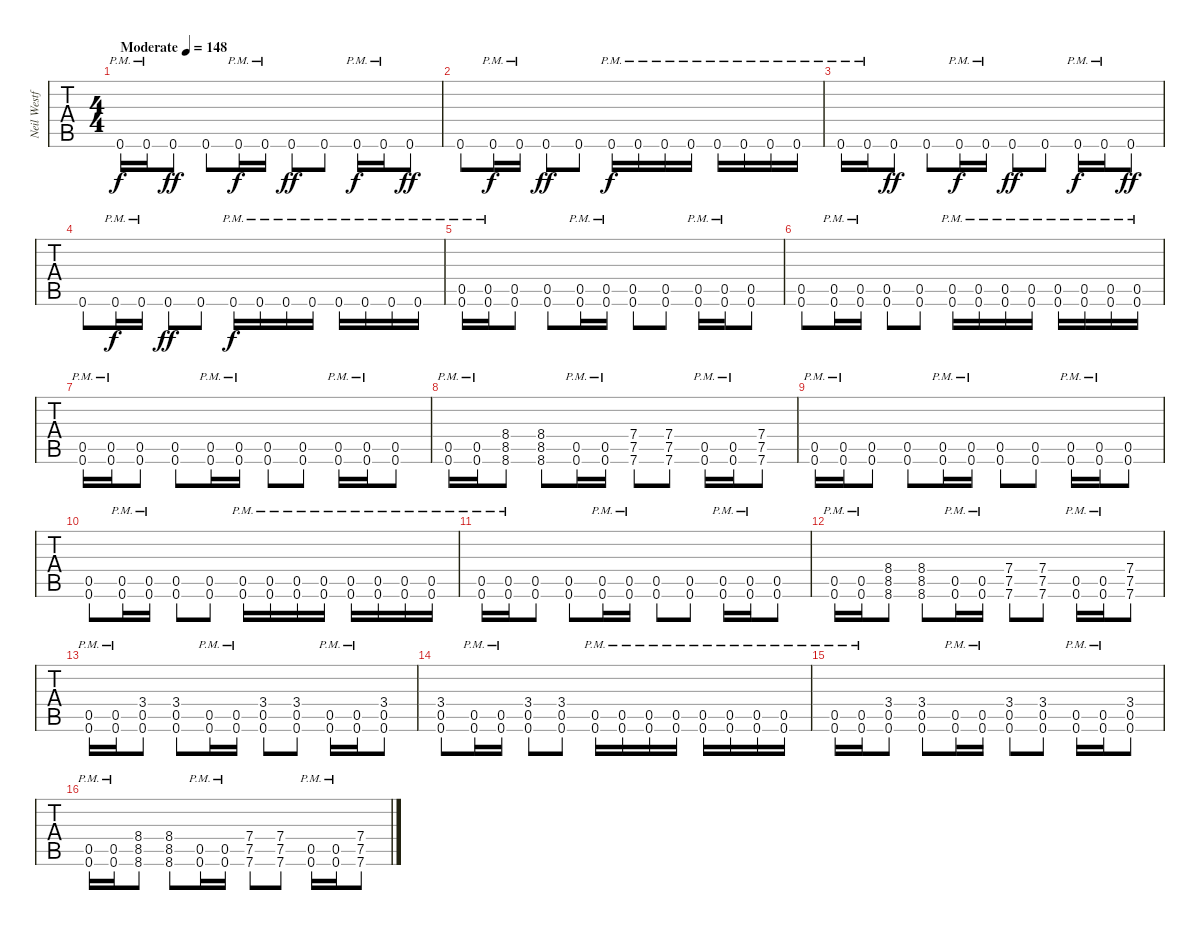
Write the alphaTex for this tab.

\track ("Neil Westfall" "Neil Westf") {instrument distortionguitar}
\staff {tabs}
\tuning (Db4 Ab3 E3 B2 Gb2 B1) {hide}
\ts (4 4)
\tempo (148 "Moderate")
\clef g2
\ks c
0.6{pm}.16{dy f instrument distortionguitar} 0.6{pm}.16 0.6.8{dy ff} 0.6.8 0.6{pm}.16{dy f} 0.6{pm}.16 0.6.8{dy ff} 0.6.8 0.6{pm}.16{dy f} 0.6{pm}.16 0.6.8{dy ff} |
0.6.8 0.6{pm}.16{dy f} 0.6{pm}.16 0.6.8{dy ff} 0.6.8 0.6{pm}.16{dy f} 0.6{pm}.16 0.6{pm}.16 0.6{pm}.16 0.6{pm}.16 0.6{pm}.16 0.6{pm}.16 0.6{pm}.16 |
0.6{pm}.16 0.6{pm}.16 0.6.8{dy ff} 0.6.8 0.6{pm}.16{dy f} 0.6{pm}.16 0.6.8{dy ff} 0.6.8 0.6{pm}.16{dy f} 0.6{pm}.16 0.6.8{dy ff} |
0.6.8 0.6{pm}.16{dy f} 0.6{pm}.16 0.6.8{dy ff} 0.6.8 0.6{pm}.16{dy f} 0.6{pm}.16 0.6{pm}.16 0.6{pm}.16 0.6{pm}.16 0.6{pm}.16 0.6{pm}.16 0.6{pm}.16 |
(0.5{pm} 0.6{pm}).16 (0.5{pm} 0.6{pm}).16 (0.5 0.6).8 (0.5 0.6).8 (0.5{pm} 0.6{pm}).16 (0.5{pm} 0.6{pm}).16 (0.5 0.6).8 (0.5 0.6).8 (0.5{pm} 0.6{pm}).16 (0.5{pm} 0.6{pm}).16 (0.5 0.6).8 |
(0.5 0.6).8 (0.5{pm} 0.6{pm}).16 (0.5{pm} 0.6{pm}).16 (0.5 0.6).8 (0.5 0.6).8 (0.5{pm} 0.6{pm}).16 (0.5{pm} 0.6{pm}).16 (0.5{pm} 0.6{pm}).16 (0.5{pm} 0.6{pm}).16 (0.5{pm} 0.6{pm}).16 (0.5{pm} 0.6{pm}).16 (0.5{pm} 0.6{pm}).16 (0.5{pm} 0.6{pm}).16 |
(0.5{pm} 0.6{pm}).16 (0.5{pm} 0.6{pm}).16 (0.5 0.6).8 (0.5 0.6).8 (0.5{pm} 0.6{pm}).16 (0.5{pm} 0.6{pm}).16 (0.5 0.6).8 (0.5 0.6).8 (0.5{pm} 0.6{pm}).16 (0.5{pm} 0.6{pm}).16 (0.5 0.6).8 |
(0.5{pm} 0.6{pm}).16 (0.5{pm} 0.6{pm}).16 (8.4 8.5 8.6).8 (8.4 8.5 8.6).8 (0.5{pm} 0.6{pm}).16 (0.5{pm} 0.6{pm}).16 (7.4 7.5 7.6).8 (7.4 7.5 7.6).8 (0.5{pm} 0.6{pm}).16 (0.5{pm} 0.6{pm}).16 (7.4 7.5 7.6).8 |
(0.5{pm} 0.6{pm}).16 (0.5{pm} 0.6{pm}).16 (0.5 0.6).8 (0.5 0.6).8 (0.5{pm} 0.6{pm}).16 (0.5{pm} 0.6{pm}).16 (0.5 0.6).8 (0.5 0.6).8 (0.5{pm} 0.6{pm}).16 (0.5{pm} 0.6{pm}).16 (0.5 0.6).8 |
(0.5 0.6).8 (0.5{pm} 0.6{pm}).16 (0.5{pm} 0.6{pm}).16 (0.5 0.6).8 (0.5 0.6).8 (0.5{pm} 0.6{pm}).16 (0.5{pm} 0.6{pm}).16 (0.5{pm} 0.6{pm}).16 (0.5{pm} 0.6{pm}).16 (0.5{pm} 0.6{pm}).16 (0.5{pm} 0.6{pm}).16 (0.5{pm} 0.6{pm}).16 (0.5{pm} 0.6{pm}).16 |
(0.5{pm} 0.6{pm}).16 (0.5{pm} 0.6{pm}).16 (0.5 0.6).8 (0.5 0.6).8 (0.5{pm} 0.6{pm}).16 (0.5{pm} 0.6{pm}).16 (0.5 0.6).8 (0.5 0.6).8 (0.5{pm} 0.6{pm}).16 (0.5{pm} 0.6{pm}).16 (0.5 0.6).8 |
(0.5{pm} 0.6{pm}).16 (0.5{pm} 0.6{pm}).16 (8.4 8.5 8.6).8 (8.4 8.5 8.6).8 (0.5{pm} 0.6{pm}).16 (0.5{pm} 0.6{pm}).16 (7.4 7.5 7.6).8 (7.4 7.5 7.6).8 (0.5{pm} 0.6{pm}).16 (0.5{pm} 0.6{pm}).16 (7.4 7.5 7.6).8 |
(0.5{pm} 0.6{pm}).16 (0.5{pm} 0.6{pm}).16 (3.4 0.5 0.6).8 (3.4 0.5 0.6).8 (0.5{pm} 0.6{pm}).16 (0.5{pm} 0.6{pm}).16 (3.4 0.5 0.6).8 (3.4 0.5 0.6).8 (0.5{pm} 0.6{pm}).16 (0.5{pm} 0.6{pm}).16 (3.4 0.5 0.6).8 |
(3.4 0.5 0.6).8 (0.5{pm} 0.6{pm}).16 (0.5{pm} 0.6{pm}).16 (3.4 0.5 0.6).8 (3.4 0.5 0.6).8 (0.5{pm} 0.6{pm}).16 (0.5{pm} 0.6{pm}).16 (0.5{pm} 0.6{pm}).16 (0.5{pm} 0.6{pm}).16 (0.5{pm} 0.6{pm}).16 (0.5{pm} 0.6{pm}).16 (0.5{pm} 0.6{pm}).16 (0.5{pm} 0.6{pm}).16 |
(0.5{pm} 0.6{pm}).16 (0.5{pm} 0.6{pm}).16 (3.4 0.5 0.6).8 (3.4 0.5 0.6).8 (0.5{pm} 0.6{pm}).16 (0.5{pm} 0.6{pm}).16 (3.4 0.5 0.6).8 (3.4 0.5 0.6).8 (0.5{pm} 0.6{pm}).16 (0.5{pm} 0.6{pm}).16 (3.4 0.5 0.6).8 |
(0.5{pm} 0.6{pm}).16 (0.5{pm} 0.6{pm}).16 (8.4 8.5 8.6).8 (8.4 8.5 8.6).8 (0.5{pm} 0.6{pm}).16 (0.5{pm} 0.6{pm}).16 (7.4 7.5 7.6).8 (7.4 7.5 7.6).8 (0.5{pm} 0.6{pm}).16 (0.5{pm} 0.6{pm}).16 (7.4 7.5 7.6).8
